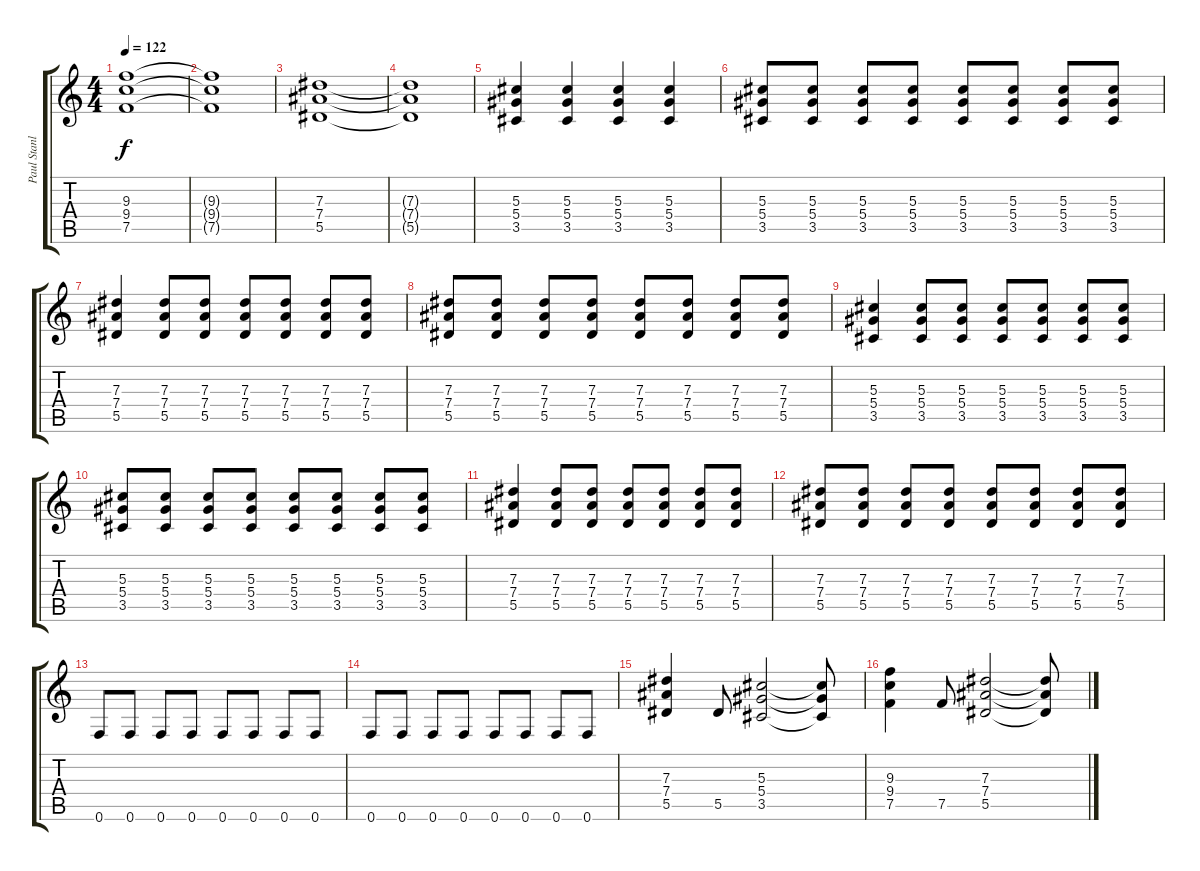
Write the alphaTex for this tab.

\track ("Paul Stanley" "Paul Stanl") {instrument overdrivenguitar}
\staff {score tabs}
\tuning (F4 C4 Ab3 Eb3 Bb2 F2) {hide}
\ts (4 4)
\tempo 122
\clef g2
\ks c
(9.3 9.4 7.5).1{dy f} |
(9.3{t} 9.4{t} 7.5{t}).1 |
(7.3 7.4 5.5).1 |
(7.3{t} 7.4{t} 5.5{t}).1 |
(5.3 5.4 3.5).4 (5.3 5.4 3.5).4 (5.3 5.4 3.5).4 (5.3 5.4 3.5).4 |
(5.3 5.4 3.5).8 (5.3 5.4 3.5).8 (5.3 5.4 3.5).8 (5.3 5.4 3.5).8 (5.3 5.4 3.5).8 (5.3 5.4 3.5).8 (5.3 5.4 3.5).8 (5.3 5.4 3.5).8 |
(7.3 7.4 5.5).4 (7.3 7.4 5.5).8 (7.3 7.4 5.5).8 (7.3 7.4 5.5).8 (7.3 7.4 5.5).8 (7.3 7.4 5.5).8 (7.3 7.4 5.5).8 |
(7.3 7.4 5.5).8 (7.3 7.4 5.5).8 (7.3 7.4 5.5).8 (7.3 7.4 5.5).8 (7.3 7.4 5.5).8 (7.3 7.4 5.5).8 (7.3 7.4 5.5).8 (7.3 7.4 5.5).8 |
(5.3 5.4 3.5).4 (5.3 5.4 3.5).8 (5.3 5.4 3.5).8 (5.3 5.4 3.5).8 (5.3 5.4 3.5).8 (5.3 5.4 3.5).8 (5.3 5.4 3.5).8 |
(5.3 5.4 3.5).8 (5.3 5.4 3.5).8 (5.3 5.4 3.5).8 (5.3 5.4 3.5).8 (5.3 5.4 3.5).8 (5.3 5.4 3.5).8 (5.3 5.4 3.5).8 (5.3 5.4 3.5).8 |
(7.3 7.4 5.5).4 (7.3 7.4 5.5).8 (7.3 7.4 5.5).8 (7.3 7.4 5.5).8 (7.3 7.4 5.5).8 (7.3 7.4 5.5).8 (7.3 7.4 5.5).8 |
(7.3 7.4 5.5).8 (7.3 7.4 5.5).8 (7.3 7.4 5.5).8 (7.3 7.4 5.5).8 (7.3 7.4 5.5).8 (7.3 7.4 5.5).8 (7.3 7.4 5.5).8 (7.3 7.4 5.5).8 |
0.6.8 0.6.8 0.6.8 0.6.8 0.6.8 0.6.8 0.6.8 0.6.8 |
0.6.8 0.6.8 0.6.8 0.6.8 0.6.8 0.6.8 0.6.8 0.6.8 |
(7.3 7.4 5.5).4 5.5.8 (5.3 5.4 3.5).2 (5.3{t} 5.4{t} 3.5{t}).8 |
(9.3 9.4 7.5).4 7.5.8 (7.3 7.4 5.5).2 (7.3{t} 7.4{t} 5.5{t}).8
